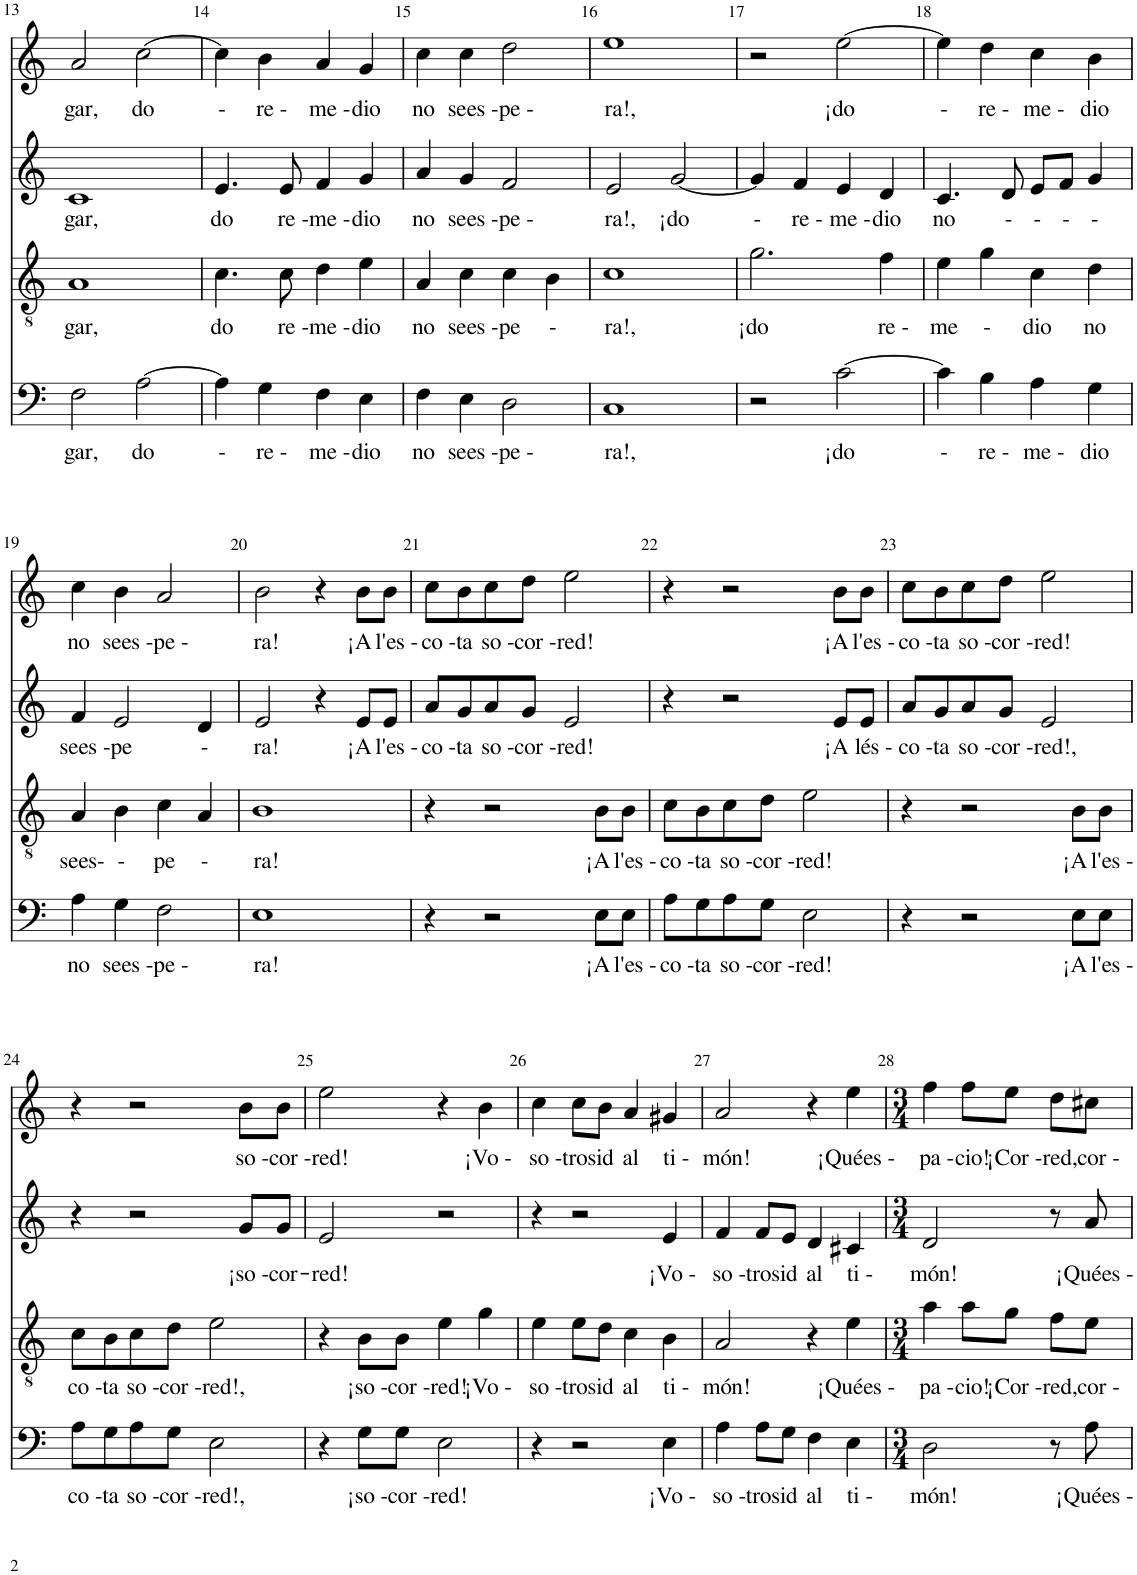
**kern	**text	**kern	**text	**kern	**text	**kern	**text
*part4	*part4	*part3	*part3	*part2	*part2	*part1	*part1
*staff4	*staff4	*staff3	*staff3	*staff2	*staff2	*staff1	*staff1
*I"Bass	*	*I"Tenor	*	*I"Alto	*	*I"Soprano	*
!!LO:PB:g=z
*clefF4	*	*clefGv2	*	*clefG2	*	*clefG2	*
*	*	*Trd4c7	*	*Trd4c7	*	*	*
*k[]	*	*k[]	*	*k[]	*	*k[]	*
*M4/4	*	*M4/4	*	*M4/4	*	*M4/4	*
=13	=13	=13	=13	=13	=13	=13	=13
!	!LO:LY:b	!	!LO:LY:b	!	!LO:LY:b	!	!LO:LY:b
2F\	gar,	1A	gar,	1c	gar,	2a/	gar,
!	!LO:LY:b	!	!	!	!	!	!LO:LY:b
[2A\	do	.	.	.	.	[2cc\	do
=14	=14	=14	=14	=14	=14	=14	=14
!	!LO:LY:b	!	!LO:LY:b	!	!LO:LY:b	!	!LO:LY:b
4A\]	-	4.c\	do	4.e/	do	4cc\]	-
!	!LO:LY:b	!	!	!	!	!	!LO:LY:b
4G\	re -	.	.	.	.	4b\	re -
!	!	!	!LO:LY:b	!	!LO:LY:b	!	!
.	.	8c\	re -	8e/	re -	.	.
!	!LO:LY:b	!	!LO:LY:b	!	!LO:LY:b	!	!LO:LY:b
4F\	me -	4d\	me -	4f/	me -	4a/	me -
!	!LO:LY:b	!	!LO:LY:b	!	!LO:LY:b	!	!LO:LY:b
4E\	dio	4e\	dio	4g/	dio	4g/	dio
=15	=15	=15	=15	=15	=15	=15	=15
!	!LO:LY:b	!	!LO:LY:b	!	!LO:LY:b	!	!LO:LY:b
4F\	no	4A/	no	4a/	no	4cc\	no
!	!LO:LY:b	!	!LO:LY:b	!	!LO:LY:b	!	!LO:LY:b
4E\	sees -	4c\	sees -	4g/	sees -	4cc\	sees -
!	!LO:LY:b	!	!LO:LY:b	!	!LO:LY:b	!	!LO:LY:b
2D\	pe -	4c\	pe	2f/	pe -	2dd\	pe -
!	!	!	!LO:LY:b	!	!	!	!
.	.	4B\	-	.	.	.	.
=16	=16	=16	=16	=16	=16	=16	=16
!	!LO:LY:b	!	!LO:LY:b	!	!LO:LY:b	!	!LO:LY:b
1C	ra!,	1c	ra!,	2e/	ra!,	1ee	ra!,
!	!	!	!	!	!LO:LY:b	!	!
.	.	.	.	[2g/	¡do	.	.
=17	=17	=17	=17	=17	=17	=17	=17
!	!	!	!LO:LY:b	!	!LO:LY:b	!	!
2r	.	2.g\	¡do	4g/]	-	2r	.
!	!	!	!	!	!LO:LY:b	!	!
.	.	.	.	4f/	re -	.	.
!	!LO:LY:b	!	!	!	!LO:LY:b	!	!LO:LY:b
[2c\	¡do	.	.	4e/	me -	[2ee\	¡do
!	!	!	!LO:LY:b	!	!LO:LY:b	!	!
.	.	4f\	re -	4d/	dio	.	.
=18	=18	=18	=18	=18	=18	=18	=18
!	!LO:LY:b	!	!LO:LY:b	!	!LO:LY:b	!	!LO:LY:b
4c\]	-	4e\	me	4.c/	no	4ee\]	-
!	!LO:LY:b	!	!LO:LY:b	!	!	!	!LO:LY:b
4B\	re -	4g\	-	.	.	4dd\	re -
!	!	!	!	!	!LO:LY:b	!	!
.	.	.	.	8d/	-	.	.
!	!LO:LY:b	!	!LO:LY:b	!	!LO:LY:b	!	!LO:LY:b
4A\	me -	4c\	dio	8e/L	-	4cc\	me -
!	!	!	!	!	!LO:LY:b	!	!
.	.	.	.	8f/J	-	.	.
!	!LO:LY:b	!	!LO:LY:b	!	!LO:LY:b	!	!LO:LY:b
4G\	dio	4d\	no	4g/	-	4b\	dio
!!LO:LB:g=z
=19	=19	=19	=19	=19	=19	=19	=19
!	!LO:LY:b	!	!LO:LY:b	!	!LO:LY:b	!	!LO:LY:b
4A\	no	4A/	sees-	4f/	sees -	4cc\	no
!	!LO:LY:b	!	!LO:LY:b	!	!LO:LY:b	!	!LO:LY:b
4G\	sees -	4B\	-	2e/	pe	4b\	sees -
!	!LO:LY:b	!	!LO:LY:b	!	!	!	!LO:LY:b
2F\	pe -	4c\	pe	.	.	2a/	pe -
!	!	!	!LO:LY:b	!	!LO:LY:b	!	!
.	.	4A/	-	4d/	-	.	.
=20	=20	=20	=20	=20	=20	=20	=20
!	!LO:LY:b	!	!LO:LY:b	!	!LO:LY:b	!	!LO:LY:b
1E	ra!	1B	ra!	2e/	ra!	2b\	ra!
.	.	.	.	4r	.	4r	.
!	!	!	!	!	!LO:LY:b	!	!LO:LY:b
.	.	.	.	8e/L	¡A	8b\L	¡A
!	!	!	!	!	!LO:LY:b	!	!LO:LY:b
.	.	.	.	8e/J	l'es -	8b\J	l'es -
=21	=21	=21	=21	=21	=21	=21	=21
!	!	!	!	!	!LO:LY:b	!	!LO:LY:b
4r	.	4r	.	8a/L	co -	8cc\L	co -
!	!	!	!	!	!LO:LY:b	!	!LO:LY:b
.	.	.	.	8g/	ta	8b\	ta
!	!	!	!	!	!LO:LY:b	!	!LO:LY:b
2r	.	2r	.	8a/	so -	8cc\	so -
!	!	!	!	!	!LO:LY:b	!	!LO:LY:b
.	.	.	.	8g/J	cor -	8dd\J	cor -
!	!	!	!	!	!LO:LY:b	!	!LO:LY:b
.	.	.	.	2e/	red!	2ee\	red!
!	!LO:LY:b	!	!LO:LY:b	!	!	!	!
8E\L	¡A	8B\L	¡A	.	.	.	.
!	!LO:LY:b	!	!LO:LY:b	!	!	!	!
8E\J	l'es -	8B\J	l'es -	.	.	.	.
=22	=22	=22	=22	=22	=22	=22	=22
!	!LO:LY:b	!	!LO:LY:b	!	!	!	!
8A\L	co -	8c\L	co -	4r	.	4r	.
!	!LO:LY:b	!	!LO:LY:b	!	!	!	!
8G\	ta	8B\	ta	.	.	.	.
!	!LO:LY:b	!	!LO:LY:b	!	!	!	!
8A\	so -	8c\	so -	2r	.	2r	.
!	!LO:LY:b	!	!LO:LY:b	!	!	!	!
8G\J	cor -	8d\J	cor -	.	.	.	.
!	!LO:LY:b	!	!LO:LY:b	!	!	!	!
2E\	red!	2e\	red!	.	.	.	.
!	!	!	!	!	!LO:LY:b	!	!LO:LY:b
.	.	.	.	8e/L	¡A	8b\L	¡A
!	!	!	!	!	!LO:LY:b	!	!LO:LY:b
.	.	.	.	8e/J	lés -	8b\J	l'es -
=23	=23	=23	=23	=23	=23	=23	=23
!	!	!	!	!	!LO:LY:b	!	!LO:LY:b
4r	.	4r	.	8a/L	co -	8cc\L	co -
!	!	!	!	!	!LO:LY:b	!	!LO:LY:b
.	.	.	.	8g/	ta	8b\	ta
!	!	!	!	!	!LO:LY:b	!	!LO:LY:b
2r	.	2r	.	8a/	so -	8cc\	so -
!	!	!	!	!	!LO:LY:b	!	!LO:LY:b
.	.	.	.	8g/J	cor -	8dd\J	cor -
!	!	!	!	!	!LO:LY:b	!	!LO:LY:b
.	.	.	.	2e/	red!,	2ee\	red!
!	!LO:LY:b	!	!LO:LY:b	!	!	!	!
8E\L	¡A	8B\L	¡A	.	.	.	.
!	!LO:LY:b	!	!LO:LY:b	!	!	!	!
8E\J	l'es -	8B\J	l'es -	.	.	.	.
!!LO:LB:g=z
=24	=24	=24	=24	=24	=24	=24	=24
!	!LO:LY:b	!	!LO:LY:b	!	!	!	!
8A\L	co -	8c\L	co -	4r	.	4r	.
!	!LO:LY:b	!	!LO:LY:b	!	!	!	!
8G\	ta	8B\	ta	.	.	.	.
!	!LO:LY:b	!	!LO:LY:b	!	!	!	!
8A\	so -	8c\	so -	2r	.	2r	.
!	!LO:LY:b	!	!LO:LY:b	!	!	!	!
8G\J	cor -	8d\J	cor -	.	.	.	.
!	!LO:LY:b	!	!LO:LY:b	!	!	!	!
2E\	red!,	2e\	red!,	.	.	.	.
!	!	!	!	!	!LO:LY:b	!	!LO:LY:b
.	.	.	.	8g/L	¡so -	8b\L	so -
!	!	!	!	!	!LO:LY:b	!	!LO:LY:b
.	.	.	.	8g/J	cor-	8b\J	cor -
=25	=25	=25	=25	=25	=25	=25	=25
!	!	!	!	!	!LO:LY:b	!	!LO:LY:b
4r	.	4r	.	2e/	-red!	2ee\	red!
!	!LO:LY:b	!	!LO:LY:b	!	!	!	!
8G\L	¡so -	8B\L	¡so -	.	.	.	.
!	!LO:LY:b	!	!LO:LY:b	!	!	!	!
8G\J	cor -	8B\J	cor -	.	.	.	.
!	!LO:LY:b	!	!LO:LY:b	!	!	!	!
2E\	red!	4e\	red!	2r	.	4r	.
!	!	!	!LO:LY:b	!	!	!	!LO:LY:b
.	.	4g\	¡Vo -	.	.	4b\	¡Vo -
=26	=26	=26	=26	=26	=26	=26	=26
!	!	!	!LO:LY:b	!	!	!	!LO:LY:b
4r	.	4e\	so -	4r	.	4cc\	so -
!	!	!	!LO:LY:b	!	!	!	!LO:LY:b
2r	.	8e\L	tros	2r	.	8cc\L	tros
!	!	!	!LO:LY:b	!	!	!	!LO:LY:b
.	.	8d\J	id	.	.	8b\J	id
!	!	!	!LO:LY:b	!	!	!	!LO:LY:b
.	.	4c\	al	.	.	4a/	al
!	!LO:LY:b	!	!LO:LY:b	!	!LO:LY:b	!	!LO:LY:b
4E\	¡Vo -	4B\	ti -	4e/	¡Vo -	4g#X/	ti -
=27	=27	=27	=27	=27	=27	=27	=27
!	!LO:LY:b	!	!LO:LY:b	!	!LO:LY:b	!	!LO:LY:b
4A\	so -	2A/	món!	4f/	so -	2a/	món!
!	!LO:LY:b	!	!	!	!LO:LY:b	!	!
8A\L	tros	.	.	8f/L	tros	.	.
!	!LO:LY:b	!	!	!	!LO:LY:b	!	!
8G\J	id	.	.	8e/J	id	.	.
!	!LO:LY:b	!	!	!	!LO:LY:b	!	!
4F\	al	4r	.	4d/	al	4r	.
!	!LO:LY:b	!	!LO:LY:b	!	!LO:LY:b	!	!LO:LY:b
4E\	ti -	4e\	¡Quées -	4c#X/	ti -	4ee\	¡Quées -
=28	=28	=28	=28	=28	=28	=28	=28
*M3/4	*	*M3/4	*	*M3/4	*	*M3/4	*
!	!LO:LY:b	!	!LO:LY:b	!	!LO:LY:b	!	!LO:LY:b
2D\	món!	4a\	pa -	2d/	món!	4ff\	pa -
!	!	!	!LO:LY:b	!	!	!	!LO:LY:b
.	.	8a\L	cio!	.	.	8ff\L	cio!
!	!	!	!LO:LY:b	!	!	!	!LO:LY:b
.	.	8g\J	¡Cor -	.	.	8ee\J	¡Cor -
!	!	!	!LO:LY:b	!	!	!	!LO:LY:b
8r	.	8f\L	red,	8r	.	8dd\L	red,
!	!LO:LY:b	!	!LO:LY:b	!	!LO:LY:b	!	!LO:LY:b
8A\	¡Quées -	8e\J	cor -	8a/	¡Quées -	8cc#X\J	cor -
=	=	=	=	=	=	=	=
*-	*-	*-	*-	*-	*-	*-	*-
